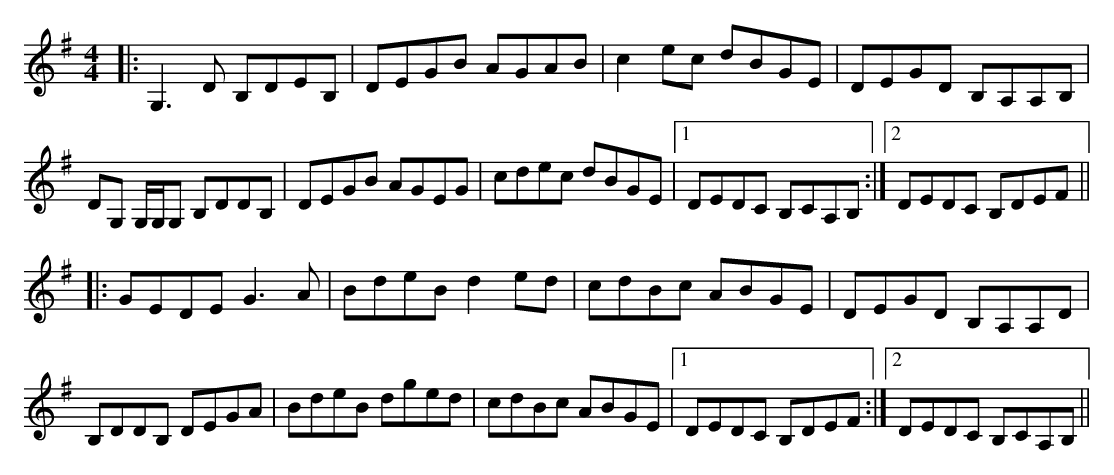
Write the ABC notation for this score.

X:1
M:4/4
K:G
|:G,3D B,DEB,|DEGB AGAB|c2 ec dBGE|DEGD B,A,A,B,|
DG, G,/G,/G, B,DDB,|DEGB AGEG|cdec dBGE|1 DEDC B,CA,B,:|2 DEDC B,DEF||
|:GEDE G3A|BdeB d2 ed|cdBc ABGE|DEGD B,A,A,D|
B,DDB, DEGA|BdeB dged|cdBc ABGE|1 DEDC B,DEF:|2 DEDC B,CA,B,||
